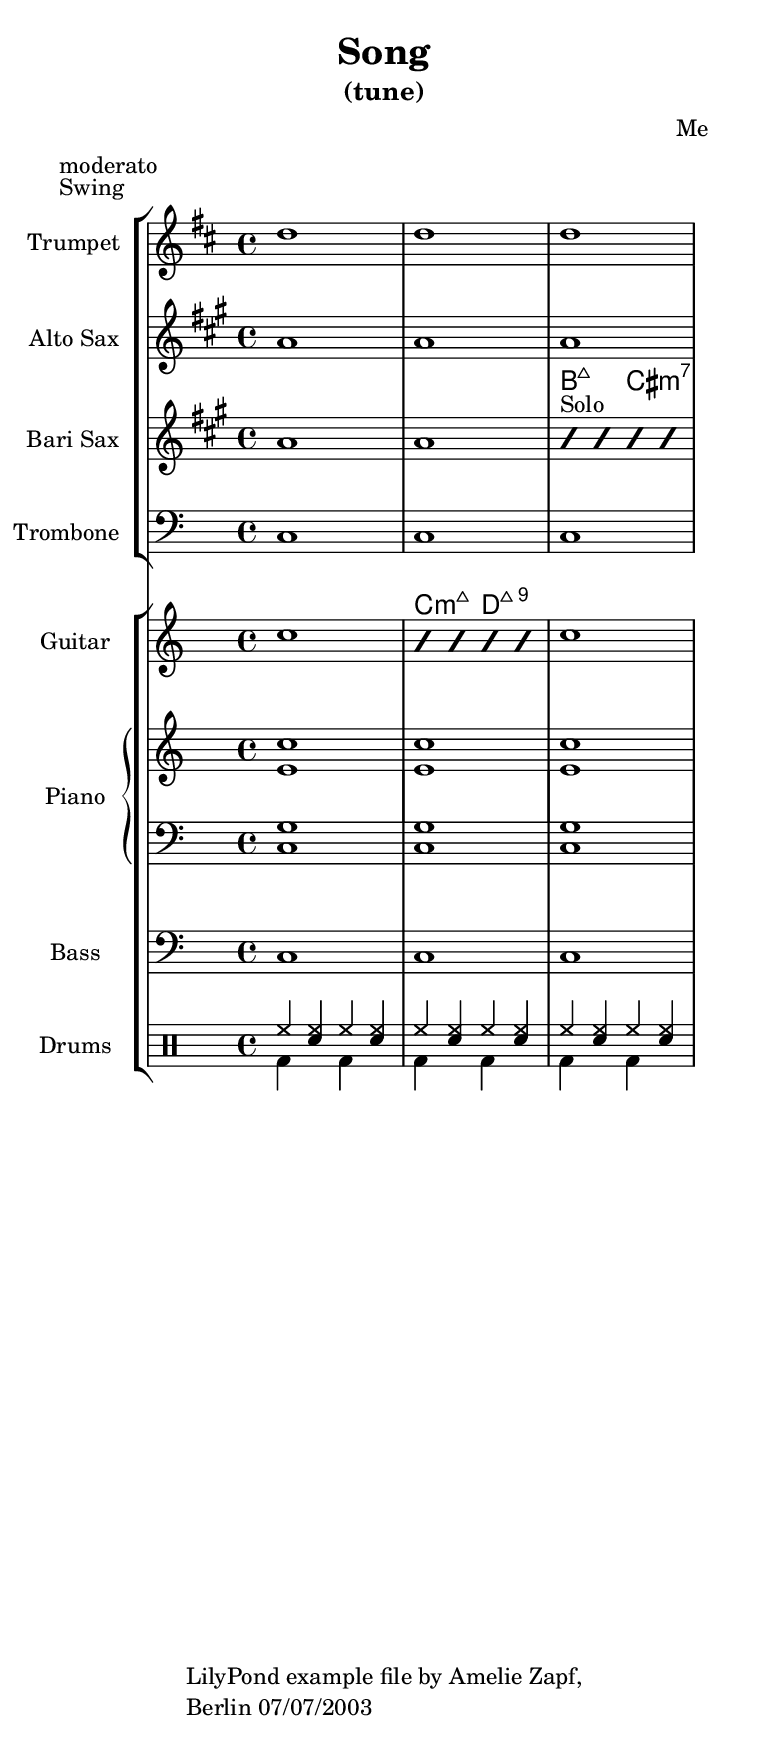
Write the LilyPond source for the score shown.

%% DO NOT EDIT this file manually; it was automatically
%% generated from the LilyPond Snippet Repository
%% (http://lsr.di.unimi.it).
%%
%% Make any changes in the LSR itself, or in
%% `Documentation/snippets/new/`, then run
%% `scripts/auxiliar/makelsr.pl`.
%%
%% This file is in the public domain.

\version "2.24.0"

\header {
  lsrtags = "fretted-strings, keyboards, percussion, real-music, template"

  texidoc = "
This is quite an advanced template, for a jazz ensemble. Note that all
instruments are notated in @code{\\key c \\major}. This refers to the
key in concert pitch; the key will be automatically transposed if the
music is within a @code{\\transpose} section.
"

  doctitle = "Jazz combo template"
} % begin verbatim


\header {
  title = "Song"
  subtitle = "(tune)"
  composer = "Me"
  meter = "moderato"
  piece = "Swing"
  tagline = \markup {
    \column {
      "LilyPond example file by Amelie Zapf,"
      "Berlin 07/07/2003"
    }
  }
}
% To make the example display in the documentation
\paper {
  paper-width = 130
}
%#(set-global-staff-size 16)
\include "english.ly"

%%%%%%%%%%%% Some macros %%%%%%%%%%%%%%%%%%%

sl = {
  \override NoteHead.style = #'slash
  \hide Stem
}
nsl = {
  \revert NoteHead.style
  \undo \hide Stem
}
crOn = \override NoteHead.style = #'cross
crOff = \revert NoteHead.style

%% insert chord name style stuff here.

jazzChords = { }

%%%%%%%%%%%% Keys'n'thangs %%%%%%%%%%%%%%%%%

global = { \time 4/4 }

Key = { \key c \major }

% ############ Horns ############

% ------ Trumpet ------
trpt = \transpose c d \relative c'' {
  \Key
  c1 | c | c |
}
trpHarmony = \transpose c' d {
  \jazzChords
}
trumpet = {
  \global
  \clef treble
  <<
    \trpt
  >>
}

% ------ Alto Saxophone ------
alto = \transpose c a \relative c' {
  \Key
  c1 | c | c |
}
altoHarmony = \transpose c' a {
  \jazzChords
}
altoSax = {
  \global
  \clef treble
  <<
    \alto
  >>
}

% ------ Baritone Saxophone ------
bari = \transpose c a' \relative c {
  \Key
  c1
  c1
  \sl
  d4^"Solo" d d d
  \nsl
}
bariHarmony = \transpose c' a \chordmode {
  \jazzChords s1 s d2:maj e:m7
}
bariSax = {
  \global
  \clef treble
  <<
    \bari
  >>
}

% ------ Trombone ------
tbone = \relative c {
  \Key
  c1 | c | c
}
tboneHarmony = \chordmode {
  \jazzChords
}
trombone = {
  \global
  \clef bass
  <<
    \tbone
  >>
}

% ############ Rhythm Section #############

% ------ Guitar ------
gtr = \relative c'' {
  \Key
  c1
  \sl
  b4 b b b
  \nsl
  c1
}
gtrHarmony = \chordmode {
  \jazzChords
  s1 c2:min7+ d2:maj9
}
guitar = {
  \global
  \clef treble
  <<
    \gtr
  >>
}

%% ------ Piano ------
rhUpper = \relative c'' {
  \voiceOne
  \Key
  c1 | c | c
}
rhLower = \relative c' {
  \voiceTwo
  \Key
  e1 | e | e
}

lhUpper = \relative c' {
  \voiceOne
  \Key
  g1 | g | g
}
lhLower = \relative c {
  \voiceTwo
  \Key
  c1 | c | c
}

PianoRH = {
  \clef treble
  \global
  <<
    \new Voice = "one" \rhUpper
    \new Voice = "two" \rhLower
  >>
}
PianoLH = {
  \clef bass
  \global
  <<
    \new Voice = "one" \lhUpper
    \new Voice = "two" \lhLower
  >>
}

piano = {
  <<
    \new Staff = "upper" \PianoRH
    \new Staff = "lower" \PianoLH
  >>
}

% ------ Bass Guitar ------
Bass = \relative c {
  \Key
  c1 | c | c
}
bass = {
  \global
  \clef bass
  <<
    \Bass
  >>
}

% ------ Drums ------
up = \drummode {
  \voiceOne
  hh4 <hh sn> hh <hh sn>
  hh4 <hh sn> hh <hh sn>
  hh4 <hh sn> hh <hh sn>
}
down = \drummode {
  \voiceTwo
  bd4 s bd s
  bd4 s bd s
  bd4 s bd s
}

drumContents = {
  \global
  <<
    \new DrumVoice \up
    \new DrumVoice \down
  >>
}

%%%%%%%%% It All Goes Together Here %%%%%%%%%%%%%%%%%%%%%%

\score {
  <<
    \new StaffGroup = "horns" <<
      \new Staff = "trumpet" \with { instrumentName = "Trumpet" }
      \trumpet
      \new Staff = "altosax" \with { instrumentName = "Alto Sax" }
      \altoSax
      \new ChordNames = "barichords" \with { instrumentName = "Trumpet" }
      \bariHarmony
      \new Staff = "barisax" \with { instrumentName = "Bari Sax" }
      \bariSax
      \new Staff = "trombone" \with { instrumentName = "Trombone" }
      \trombone
    >>

    \new StaffGroup = "rhythm" <<
      \new ChordNames = "chords" \gtrHarmony
      \new Staff = "guitar" \with { instrumentName = "Guitar" }
      \guitar
      \new PianoStaff = "piano" \with {
        instrumentName = "Piano"
        midiInstrument = "acoustic grand"
      }
      \piano
      \new Staff = "bass" \with { instrumentName = "Bass" }
      \bass
      \new DrumStaff \with { instrumentName = "Drums" }
      \drumContents
    >>
  >>
  \layout {
    \context { \Staff \RemoveEmptyStaves }
    \context {
      \Score
      \override BarNumber.padding = #3
      \override RehearsalMark.padding = #2
      skipBars = ##t
    }
  }
  \midi { }
}
